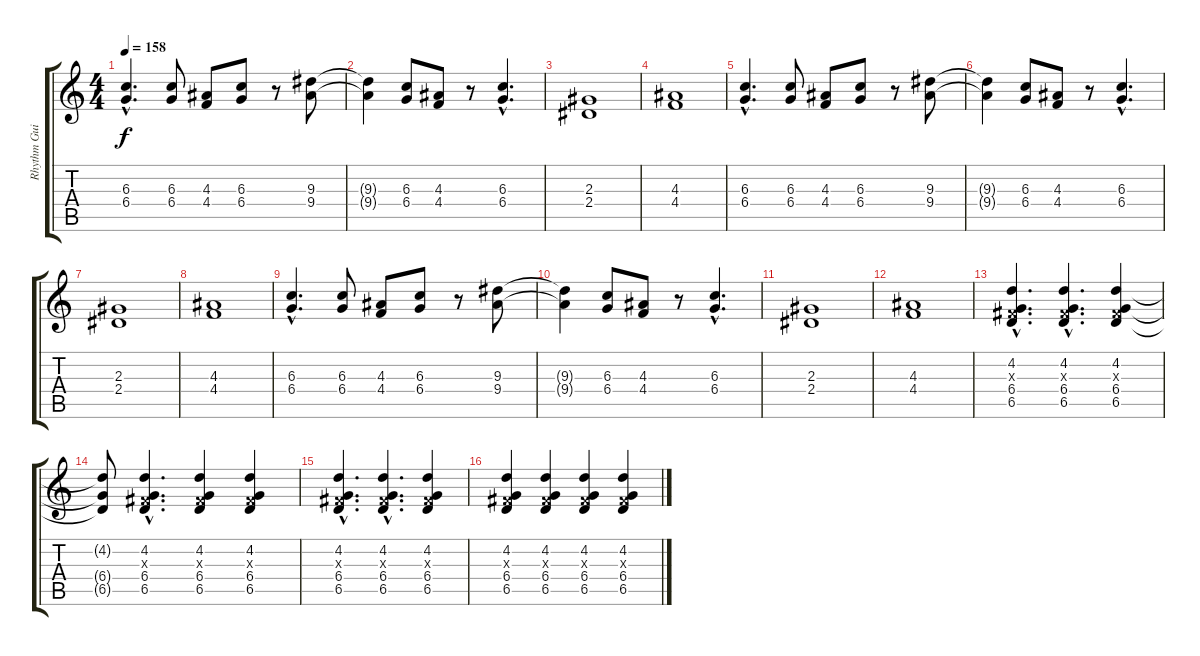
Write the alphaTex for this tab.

\track ("Rhythm Guitar (Alt. Fingering)" "Rhythm Gui") {instrument distortionguitar}
\staff {score tabs}
\tuning (Eb4 Bb3 Gb3 Db3 Ab2 Eb2) {hide}
\ts (4 4)
\tempo 158
\clef g2
\ks c
(6.3{hac} 6.4{hac}).4{d dy f} (6.3 6.4).8 (4.3 4.4).8 (6.3 6.4).8 r.8 (9.3 9.4).8 |
(9.3{t} 9.4{t}).4 (6.3 6.4).8 (4.3 4.4).8 r.8 (6.3{hac} 6.4{hac}).4{d} |
(2.3 2.4).1 |
(4.3 4.4).1 |
(6.3{hac} 6.4{hac}).4{d} (6.3 6.4).8 (4.3 4.4).8 (6.3 6.4).8 r.8 (9.3 9.4).8 |
(9.3{t} 9.4{t}).4 (6.3 6.4).8 (4.3 4.4).8 r.8 (6.3{hac} 6.4{hac}).4{d} |
(2.3 2.4).1 |
(4.3 4.4).1 |
(6.3{hac} 6.4{hac}).4{d} (6.3 6.4).8 (4.3 4.4).8 (6.3 6.4).8 r.8 (9.3 9.4).8 |
(9.3{t} 9.4{t}).4 (6.3 6.4).8 (4.3 4.4).8 r.8 (6.3{hac} 6.4{hac}).4{d} |
(2.3 2.4).1 |
(4.3 4.4).1 |
(4.2{hac} 0.3{hac x} 6.4{hac} 6.5{hac}).4{d} (4.2{hac} 0.3{hac x} 6.4{hac} 6.5{hac}).4{d} (4.2 0.3{x} 6.4 6.5).4 |
(4.2{t} 6.4{t} 6.5{t}).8 (4.2{hac} 0.3{hac x} 6.4{hac} 6.5{hac}).4{d} (4.2 0.3{x} 6.4 6.5).4 (4.2 0.3{x} 6.4 6.5).4 |
(4.2{hac} 0.3{hac x} 6.4{hac} 6.5{hac}).4{d} (4.2{hac} 0.3{hac x} 6.4{hac} 6.5{hac}).4{d} (4.2 0.3{x} 6.4 6.5).4 |
(4.2 0.3{x} 6.4 6.5).4 (4.2 0.3{x} 6.4 6.5).4 (4.2 0.3{x} 6.4 6.5).4 (4.2 0.3{x} 6.4 6.5).4
